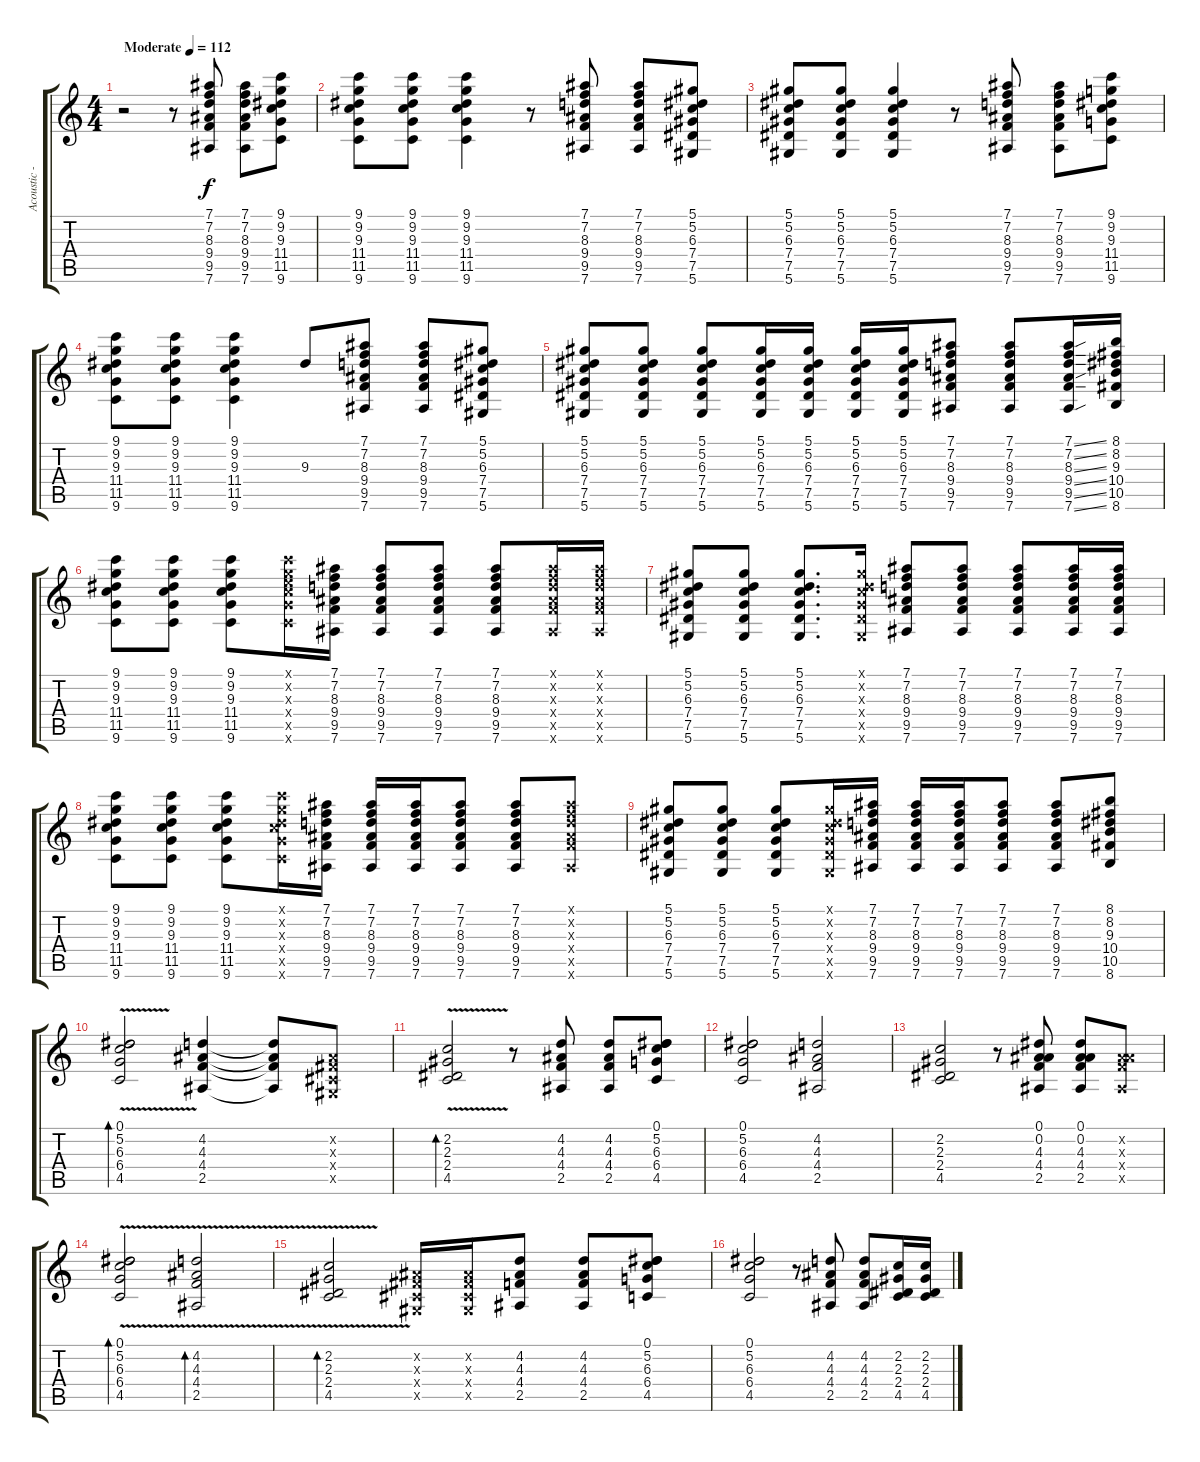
\track ("Acoustic - Dave Mason" "Acoustic -") {instrument acousticguitarsteel}
\staff {score tabs}
\tuning (Eb4 Bb3 Gb3 Db3 Ab2 Eb2) {hide}
\ts (4 4)
\tempo (112 "Moderate")
\clef g2
\ks c
r.2{dy f instrument acousticguitarsteel} r.8 (7.1 7.2 8.3 9.4 9.5 7.6).8 (7.1 7.2 8.3 9.4 9.5 7.6).8 (9.1 9.2 9.3 11.4 11.5 9.6).8 |
(9.1 9.2 9.3 11.4 11.5 9.6).8 (9.1 9.2 9.3 11.4 11.5 9.6).8 (9.1 9.2 9.3 11.4 11.5 9.6).4 r.8 (7.1 7.2 8.3 9.4 9.5 7.6).8 (7.1 7.2 8.3 9.4 9.5 7.6).8 (5.1 5.2 6.3 7.4 7.5 5.6).8 |
(5.1 5.2 6.3 7.4 7.5 5.6).8 (5.1 5.2 6.3 7.4 7.5 5.6).8 (5.1 5.2 6.3 7.4 7.5 5.6).4 r.8 (7.1 7.2 8.3 9.4 9.5 7.6).8 (7.1 7.2 8.3 9.4 9.5 7.6).8 (9.1 9.2 9.3 11.4 11.5 9.6).8 |
(9.1 9.2 9.3 11.4 11.5 9.6).8 (9.1 9.2 9.3 11.4 11.5 9.6).8 (9.1 9.2 9.3 11.4 11.5 9.6).4 9.3.8 (7.1 7.2 8.3 9.4 9.5 7.6).8 (7.1 7.2 8.3 9.4 9.5 7.6).8 (5.1 5.2 6.3 7.4 7.5 5.6).8 |
(5.1 5.2 6.3 7.4 7.5 5.6).8 (5.1 5.2 6.3 7.4 7.5 5.6).8 (5.1 5.2 6.3 7.4 7.5 5.6).8 (5.1 5.2 6.3 7.4 7.5 5.6).16 (5.1 5.2 6.3 7.4 7.5 5.6).16 (5.1 5.2 6.3 7.4 7.5 5.6).16 (5.1 5.2 6.3 7.4 7.5 5.6).16 (7.1 7.2 8.3 9.4 9.5 7.6).8 (7.1 7.2 8.3 9.4 9.5 7.6).8 (7.1{ss} 7.2{ss} 8.3{ss} 9.4{ss} 9.5{ss} 7.6{ss}).16 (8.1 8.2 9.3 10.4 10.5 8.6).16 |
(9.1 9.2 9.3 11.4 11.5 9.6).8 (9.1 9.2 9.3 11.4 11.5 9.6).8 (9.1 9.2 9.3 11.4 11.5 9.6).8 (9.1{x} 9.2{x} 10.3{x} 11.4{x} 11.5{x} 9.6{x}).16 (7.1 7.2 8.3 9.4 9.5 7.6).16 (7.1 7.2 8.3 9.4 9.5 7.6).8 (7.1 7.2 8.3 9.4 9.5 7.6).8 (7.1 7.2 8.3 9.4 9.5 7.6).8 (7.1{x} 7.2{x} 8.3{x} 9.4{x} 9.5{x} 7.6{x}).16 (7.1{x} 7.2{x} 8.3{x} 9.4{x} 9.5{x} 7.6{x}).16 |
(5.1 5.2 6.3 7.4 7.5 5.6).8 (5.1 5.2 6.3 7.4 7.5 5.6).8 (5.1 5.2 6.3 7.4 7.5 5.6).8{d} (5.1{x} 5.2{x} 6.3{x} 7.4{x} 7.5{x} 5.6{x}).16 (7.1 7.2 8.3 9.4 9.5 7.6).8 (7.1 7.2 8.3 9.4 9.5 7.6).8 (7.1 7.2 8.3 9.4 9.5 7.6).8 (7.1 7.2 8.3 9.4 9.5 7.6).16 (7.1 7.2 8.3 9.4 9.5 7.6).16 |
(9.1 9.2 9.3 11.4 11.5 9.6).8 (9.1 9.2 9.3 11.4 11.5 9.6).8 (9.1 9.2 9.3 11.4 11.5 9.6).8 (9.1{x} 9.2{x} 9.3{x} 11.4{x} 11.5{x} 9.6{x}).16 (7.1 7.2 8.3 9.4 9.5 7.6).16 (7.1 7.2 8.3 9.4 9.5 7.6).16 (7.1 7.2 8.3 9.4 9.5 7.6).16 (7.1 7.2 8.3 9.4 9.5 7.6).8 (7.1 7.2 8.3 9.4 9.5 7.6).8 (7.1{x} 7.2{x} 8.3{x} 9.4{x} 9.5{x} 7.6{x}).8 |
(5.1 5.2 6.3 7.4 7.5 5.6).8 (5.1 5.2 6.3 7.4 7.5 5.6).8 (5.1 5.2 6.3 7.4 7.5 5.6).8 (5.1{x} 5.2{x} 6.3{x} 7.4{x} 7.5{x} 5.6{x}).16 (7.1 7.2 8.3 9.4 9.5 7.6).16 (7.1 7.2 8.3 9.4 9.5 7.6).16 (7.1 7.2 8.3 9.4 9.5 7.6).16 (7.1 7.2 8.3 9.4 9.5 7.6).8 (7.1 7.2 8.3 9.4 9.5 7.6).8 (8.1 8.2 9.3 10.4 10.5 8.6).8 |
(0.1{v} 5.2{v} 6.3{v} 6.4{v} 4.5{v}).2{bd 60} (4.2 4.3 4.4 2.5).4 (4.2{t} 4.3{t} 4.4{t} 2.5{t}).8 (0.2{x} 0.3{x} 0.4{x} 0.5{x}).8 |
(2.2{v} 2.3{v} 2.4{v} 4.5{v}).2{bd 120} r.8 (4.2 4.3 4.4 2.5).8 (4.2 4.3 4.4 2.5).8 (0.1 5.2 6.3 6.4 4.5).8 |
(0.1 5.2 6.3 6.4 4.5).2 (4.2 4.3 4.4 2.5).2 |
(2.2 2.3 2.4 4.5).2 r.8 (0.1 0.2 4.3 4.4 2.5).8 (0.1 0.2 4.3 4.4 2.5).8 (0.2{x} 4.3{x} 4.4{x} 2.5{x}).8 |
(0.1{v} 5.2{v} 6.3{v} 6.4{v} 4.5{v}).2{bd 60} (4.2{v} 4.3{v} 4.4{v} 2.5{v}).2{bd 120} |
(2.2{v} 2.3{v} 2.4{v} 4.5{v}).2{bd 120} (0.2{x} 0.3{x} 0.4{x} 0.5{x}).16 (0.2{x} 0.3{x} 0.4{x} 0.5{x}).16 (4.2 4.3 4.4 2.5).8 (4.2 4.3 4.4 2.5).8 (0.1 5.2 6.3 6.4 4.5).8 |
(0.1 5.2 6.3 6.4 4.5).2 r.8 (4.2 4.3 4.4 2.5).8 (4.2 4.3 4.4 2.5).8 (2.2 2.3 2.4 4.5).16 (2.2 2.3 2.4 4.5).16
